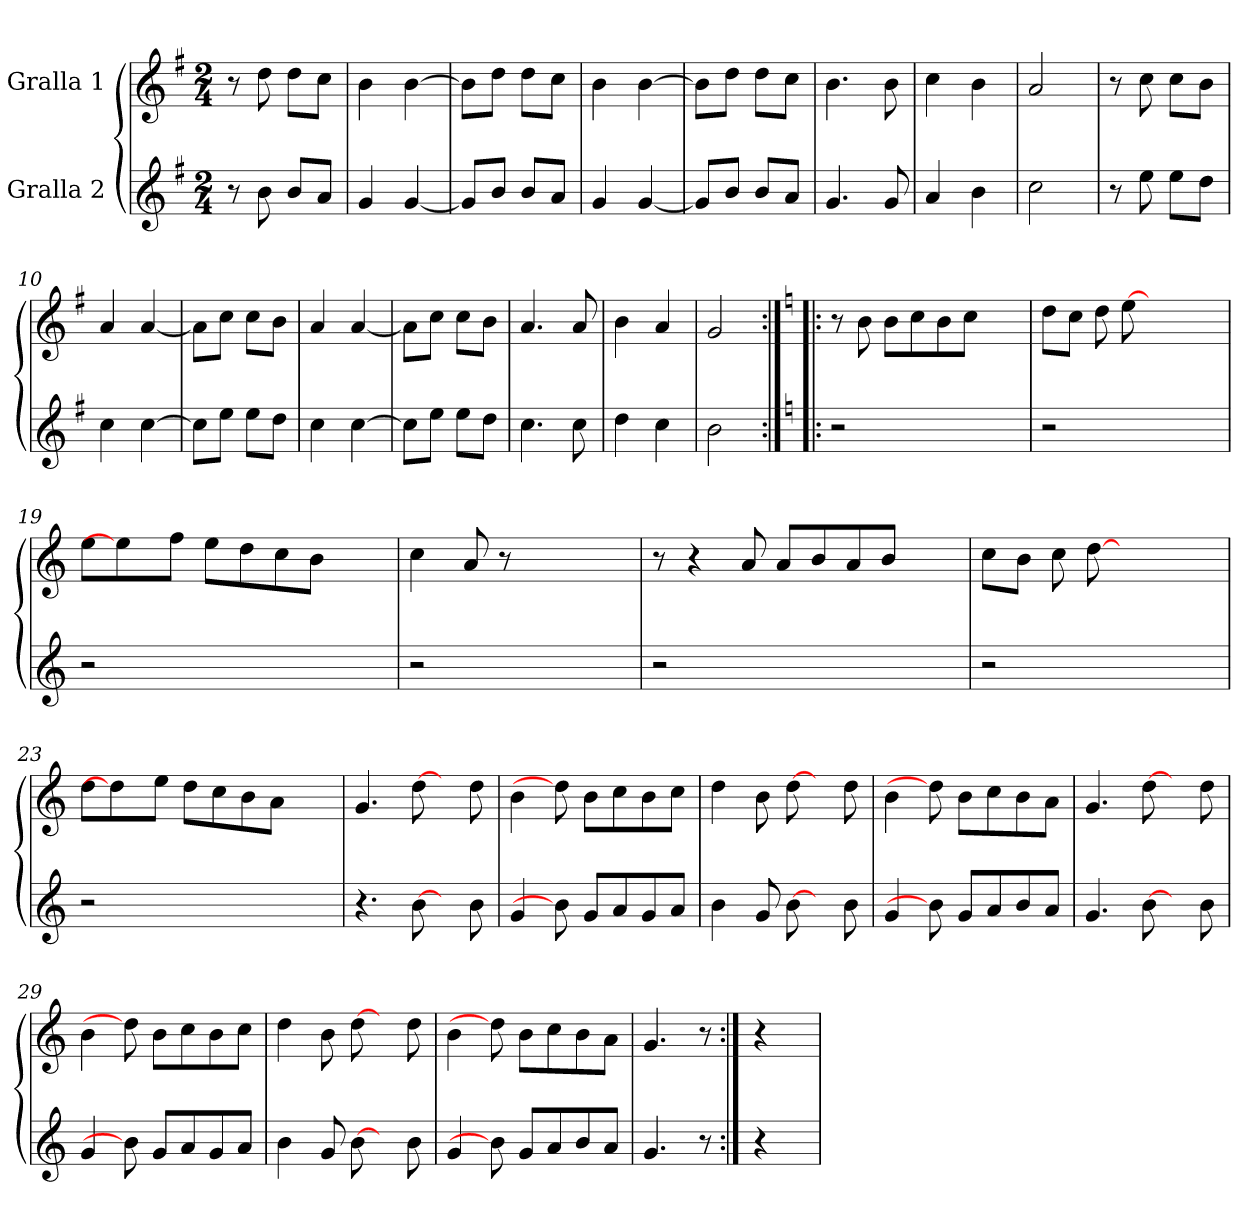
**kern	**kern
*part2	*part1
*staff2	*staff1
*I"Gralla 2	*I"Gralla 1
*clefG2	*clefG2
*k[f#]	*k[f#]
*M2/4	*M2/4
=1	=1
8r	8r
8b\	8dd\
8b/L	8dd\L
8a/J	8cc\J
=2	=2
4g/	4b\
[4g/	[4b\
=3	=3
8g/L]	8b\L]
8b/J	8dd\J
8b/L	8dd\L
8a/J	8cc\J
=4	=4
4g/	4b\
[4g/	[4b\
=5	=5
8g/L]	8b\L]
8b/J	8dd\J
8b/L	8dd\L
8a/J	8cc\J
=6	=6
4.g/	4.b\
8g/	8b\
=7	=7
4a/	4cc\
4b\	4b\
=8	=8
2cc\	2a/
=9	=9
8r	8r
8ee\	8cc\
8ee\L	8cc\L
8dd\J	8b\J
=10	=10
4cc\	4a/
[4cc\	[4a/
!!LO:LB:g=z
=11	=11
8cc\L]	8a\L]
8ee\J	8cc\J
8ee\L	8cc\L
8dd\J	8b\J
=12	=12
4cc\	4a/
[4cc\	[4a/
=13	=13
8cc\L]	8a\L]
8ee\J	8cc\J
8ee\L	8cc\L
8dd\J	8b\J
=14	=14
4.cc\	4.a/
8cc\	8a/
=15	=15
4dd\	4b\
4cc\	4a/
=16	=16
2b\	2g/
=17:|!|:	=17:|!|:
*k[]	*k[]
2r	8r
.	8b\
.	8b\L
.	8cc\
2ryy	8b\
.	8cc\J
.	4ryy
=18	=18
2r	8dd\L
.	8cc\J
.	8dd\
.	[8ee\
2ryy	4ryy
.	4ryy
=19	=19
2r	8ee\L
.	4ee\]
.	8ff\J
2.ryy	8ee\L
.	8dd\
.	8cc\
.	8b\J
.	4ryy
!!LO:LB:g=z
=20	=20
2r	4cc\
.	8a/
.	8r
2ryy	4ryy
.	4ryy
=21	=21
2r	8r
.	4r
.	8a/
2.ryy	8a/L
.	8b/
.	8a/
.	8b/J
.	4ryy
=22	=22
2r	8cc\L
.	8b\J
.	8cc\
.	[8dd\
2ryy	4ryy
.	4ryy
=23	=23
2r	8dd\L
.	4dd\]
.	8ee\J
2.ryy	8dd\L
.	8cc\
.	8b\
.	8a\J
.	4ryy
=24	=24
4.r	4.g/
[8b\	[8dd\
8ryy	8ryy
8b\	8dd\
=25	=25
4g/	4b\
8b\]	8dd\]
8g/L	8b\L
8a/	8cc\
8g/	8b\
8a/J	8cc\J
=26	=26
4b\	4dd\
8g/	8b\
[8b\	[8dd\
8ryy	8ryy
8b\	8dd\
!!LO:LB:g=z
=27	=27
4g/	4b\
8b\]	8dd\]
8g/L	8b\L
8a/	8cc\
8b/	8b\
8a/J	8a\J
=28	=28
4.g/	4.g/
[8b\	[8dd\
8ryy	8ryy
8b\	8dd\
=29	=29
4g/	4b\
8b\]	8dd\]
8g/L	8b\L
8a/	8cc\
8g/	8b\
8a/J	8cc\J
=30	=30
4b\	4dd\
8g/	8b\
[8b\	[8dd\
8ryy	8ryy
8b\	8dd\
=31	=31
4g/	4b\
8b\]	8dd\]
8g/L	8b\L
8a/	8cc\
8b/	8b\
8a/J	8a\J
=32	=32
4.g/	4.g/
8r	8r
=33:|!	=33:|!
4r	4r
=	=
*-	*-
